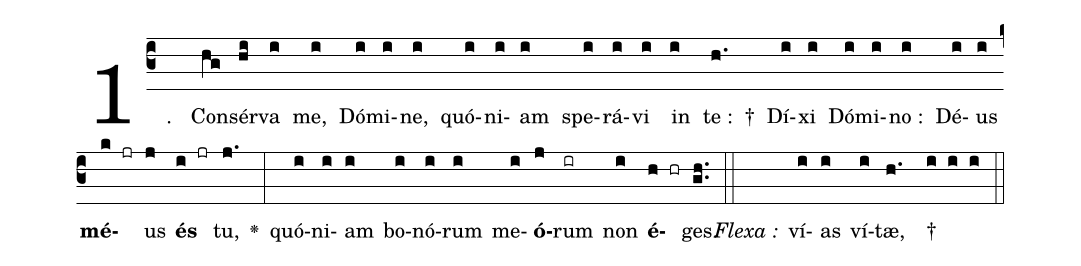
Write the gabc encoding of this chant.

%%
(c3)
1.( )
Con(hg)sér(hi)va(i) me,(i) Dó(i)mi(i)ne,(i) quó(i)ni(i)am(i) spe(i)rá(i)vi(i) in(i) te :(h.) †()
Dí(i)xi(i) Dó(i)mi(i)no :(i) Dé(i)us(i) <b>mé</b>(k jr)us(j) <b>és</b>(i jr) tu,(j.) <v>\greheightstar</v>(:)
quó(i)ni(i)am(i) bo(i)nó(i)rum(i) me(i)<b>ó</b>(j)rum(ir) non(i) <b>é</b>(h hr)ges.(gh..) (::)
<i>Flexa :</i>()
ví(i)as(i) ví(i)tæ,(h. ) †(i i i) (::)
